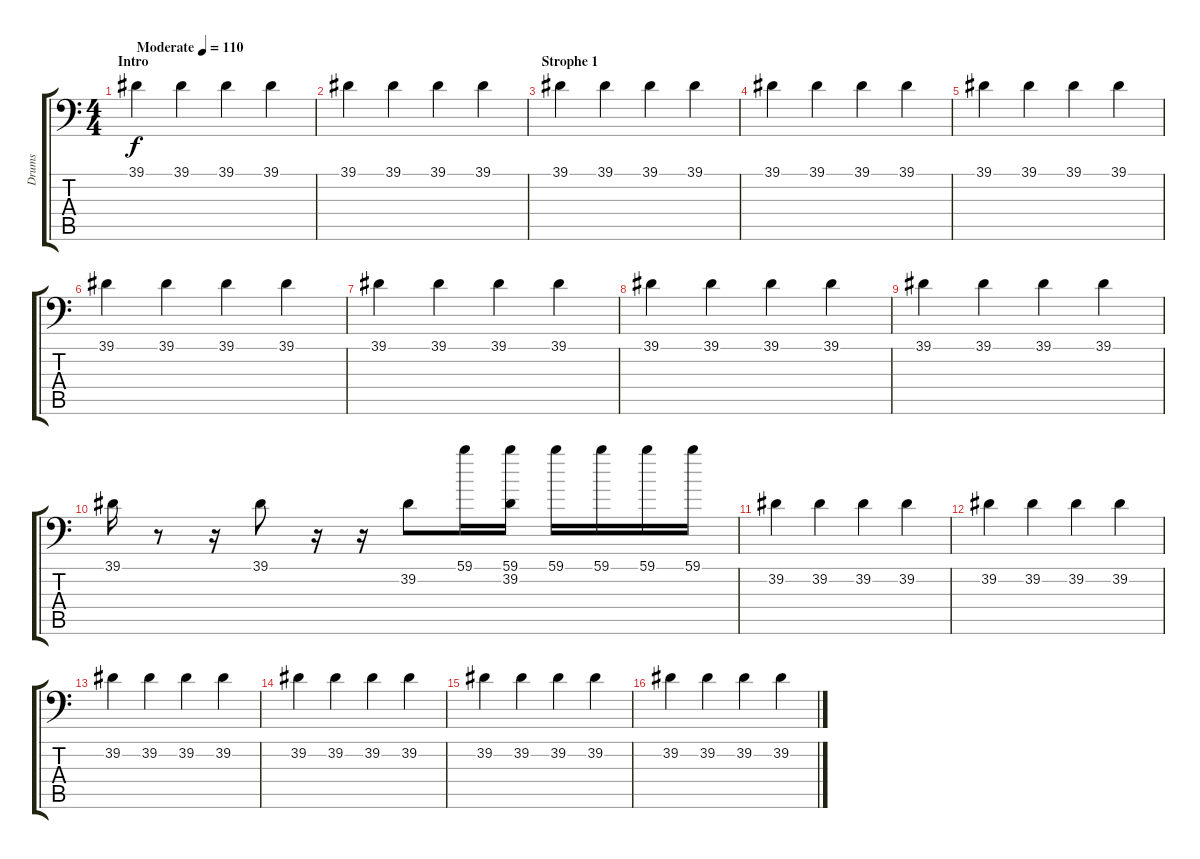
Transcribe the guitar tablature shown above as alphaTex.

\track ("Drums" "Drums") {instrument acousticgrandpiano}
\staff {score tabs}
\tuning (C-1 C-1 C-1 C-1 C-1 C-1) {hide}
\ts (4 4)
\section ("" "Intro")
\tempo (110 "Moderate")
\clef f4
\ks c
39.1.4{dy f instrument acousticgrandpiano} 39.1.4 39.1.4 39.1.4 |
39.1.4 39.1.4 39.1.4 39.1.4 |
\section ("" "Strophe 1")
39.1.4 39.1.4 39.1.4 39.1.4 |
39.1.4 39.1.4 39.1.4 39.1.4 |
39.1.4 39.1.4 39.1.4 39.1.4 |
39.1.4 39.1.4 39.1.4 39.1.4 |
39.1.4 39.1.4 39.1.4 39.1.4 |
39.1.4 39.1.4 39.1.4 39.1.4 |
39.1.4 39.1.4 39.1.4 39.1.4 |
39.1.16 r.8 r.16 39.1.8 r.16 r.16 39.2.8 59.1.16 (59.1 39.2).16 59.1.16 59.1.16 59.1.16 59.1.16 |
39.2.4 39.2.4 39.2.4 39.2.4 |
39.2.4 39.2.4 39.2.4 39.2.4 |
39.2.4 39.2.4 39.2.4 39.2.4 |
39.2.4 39.2.4 39.2.4 39.2.4 |
39.2.4 39.2.4 39.2.4 39.2.4 |
39.2.4 39.2.4 39.2.4 39.2.4
